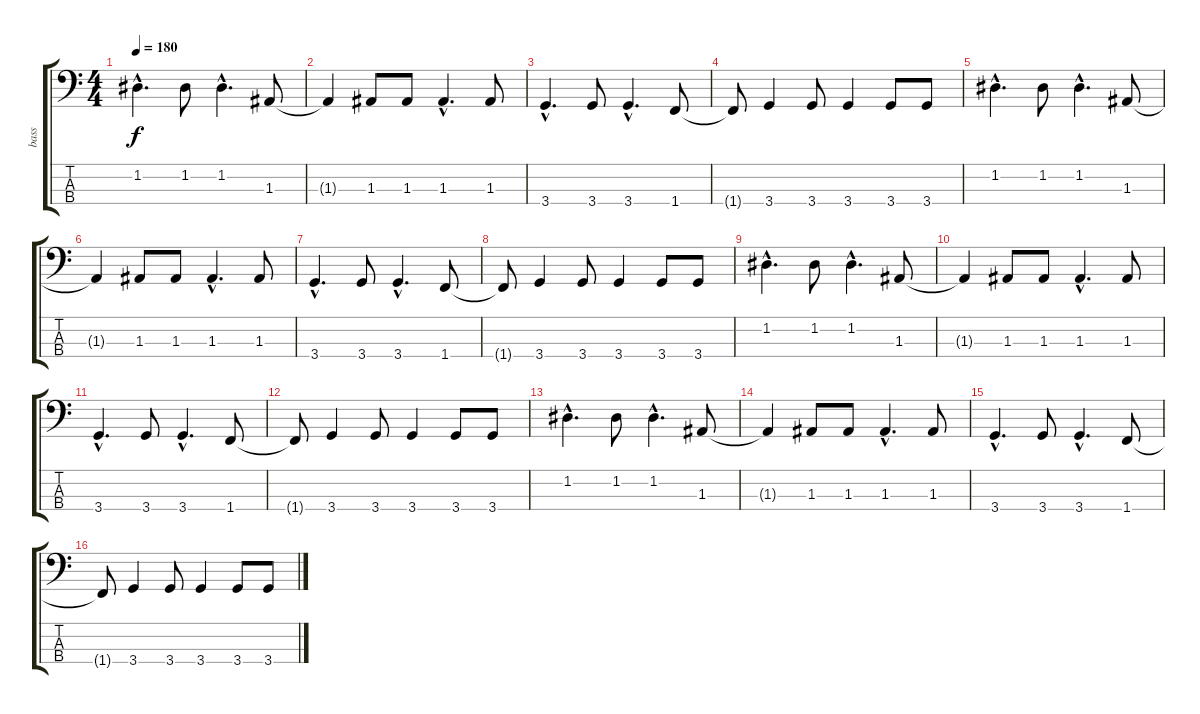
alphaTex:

\track ("bass" "bass") {instrument slapbass2}
\staff {score tabs}
\tuning (G2 D2 A1 E1) {hide}
\ts (4 4)
\tempo 180
\clef f4
\ks c
1.2{hac}.4{d dy f} 1.2.8 1.2{hac}.4{d} 1.3.8 |
1.3{t}.4 1.3.8 1.3.8 1.3{hac}.4{d} 1.3.8 |
3.4{hac}.4{d} 3.4.8 3.4{hac}.4{d} 1.4.8 |
1.4{t}.8 3.4.4 3.4.8 3.4.4 3.4.8 3.4.8 |
1.2{hac}.4{d} 1.2.8 1.2{hac}.4{d} 1.3.8 |
1.3{t}.4 1.3.8 1.3.8 1.3{hac}.4{d} 1.3.8 |
3.4{hac}.4{d} 3.4.8 3.4{hac}.4{d} 1.4.8 |
1.4{t}.8 3.4.4 3.4.8 3.4.4 3.4.8 3.4.8 |
1.2{hac}.4{d} 1.2.8 1.2{hac}.4{d} 1.3.8 |
1.3{t}.4 1.3.8 1.3.8 1.3{hac}.4{d} 1.3.8 |
3.4{hac}.4{d} 3.4.8 3.4{hac}.4{d} 1.4.8 |
1.4{t}.8 3.4.4 3.4.8 3.4.4 3.4.8 3.4.8 |
1.2{hac}.4{d} 1.2.8 1.2{hac}.4{d} 1.3.8 |
1.3{t}.4 1.3.8 1.3.8 1.3{hac}.4{d} 1.3.8 |
3.4{hac}.4{d} 3.4.8 3.4{hac}.4{d} 1.4.8 |
1.4{t}.8 3.4.4 3.4.8 3.4.4 3.4.8 3.4.8
